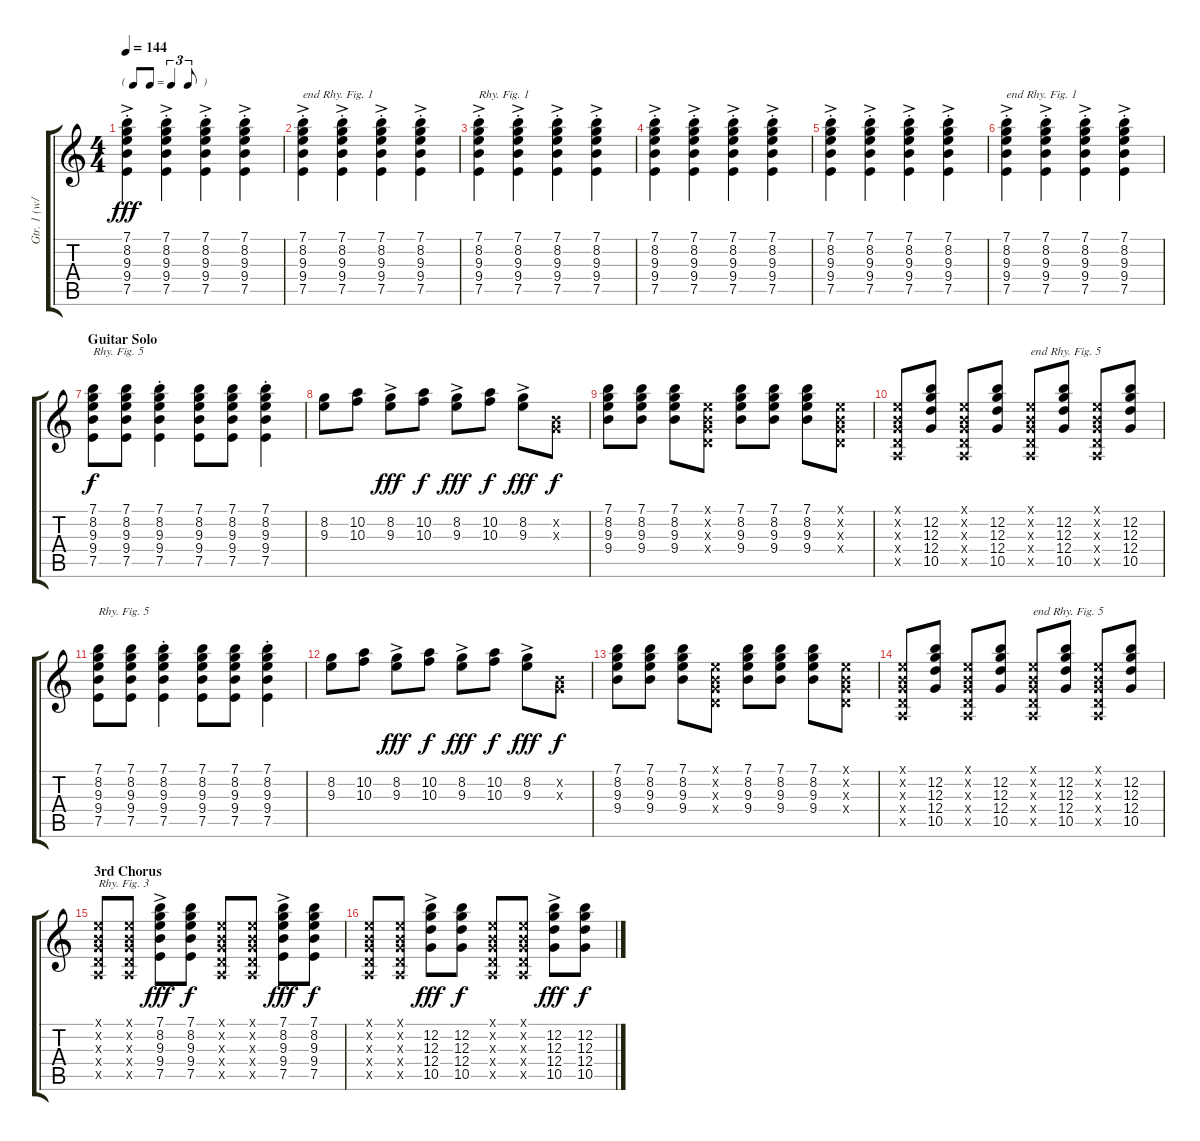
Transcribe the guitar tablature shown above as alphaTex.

\track ("Gtr. 1 (w/dist.)" "Gtr. 1 (w/") {instrument distortionguitar}
\staff {score tabs}
\tuning (E4 B3 G3 D3 A2 E2) {hide}
\ts (4 4)
\tf triplet8th
\tempo 144
\clef g2
\ks c
(7.1{ac st} 8.2{ac st} 9.3{ac st} 9.4{ac st} 7.5{ac st}).4{dy fff} (7.1{ac st} 8.2{ac st} 9.3{ac st} 9.4{ac st} 7.5{ac st}).4 (7.1{ac st} 8.2{ac st} 9.3{ac st} 9.4{ac st} 7.5{ac st}).4 (7.1{ac st} 8.2{ac st} 9.3{ac st} 9.4{ac st} 7.5{ac st}).4 |
(7.1{ac st} 8.2{ac st} 9.3{ac st} 9.4{ac st} 7.5{ac st}).4{txt "end Rhy. Fig. 1"} (7.1{ac st} 8.2{ac st} 9.3{ac st} 9.4{ac st} 7.5{ac st}).4 (7.1{ac st} 8.2{ac st} 9.3{ac st} 9.4{ac st} 7.5{ac st}).4 (7.1{ac st} 8.2{ac st} 9.3{ac st} 9.4{ac st} 7.5{ac st}).4 |
(7.1{ac st} 8.2{ac st} 9.3{ac st} 9.4{ac st} 7.5{ac st}).4{txt "Rhy. Fig. 1"} (7.1{ac st} 8.2{ac st} 9.3{ac st} 9.4{ac st} 7.5{ac st}).4 (7.1{ac st} 8.2{ac st} 9.3{ac st} 9.4{ac st} 7.5{ac st}).4 (7.1{ac st} 8.2{ac st} 9.3{ac st} 9.4{ac st} 7.5{ac st}).4 |
(7.1{ac st} 8.2{ac st} 9.3{ac st} 9.4{ac st} 7.5{ac st}).4 (7.1{ac st} 8.2{ac st} 9.3{ac st} 9.4{ac st} 7.5{ac st}).4 (7.1{ac st} 8.2{ac st} 9.3{ac st} 9.4{ac st} 7.5{ac st}).4 (7.1{ac st} 8.2{ac st} 9.3{ac st} 9.4{ac st} 7.5{ac st}).4 |
(7.1{ac st} 8.2{ac st} 9.3{ac st} 9.4{ac st} 7.5{ac st}).4 (7.1{ac st} 8.2{ac st} 9.3{ac st} 9.4{ac st} 7.5{ac st}).4 (7.1{ac st} 8.2{ac st} 9.3{ac st} 9.4{ac st} 7.5{ac st}).4 (7.1{ac st} 8.2{ac st} 9.3{ac st} 9.4{ac st} 7.5{ac st}).4 |
(7.1{ac st} 8.2{ac st} 9.3{ac st} 9.4{ac st} 7.5{ac st}).4{txt "end Rhy. Fig. 1"} (7.1{ac st} 8.2{ac st} 9.3{ac st} 9.4{ac st} 7.5{ac st}).4 (7.1{ac st} 8.2{ac st} 9.3{ac st} 9.4{ac st} 7.5{ac st}).4 (7.1{ac st} 8.2{ac st} 9.3{ac st} 9.4{ac st} 7.5{ac st}).4 |
\section ("" "Guitar Solo")
(7.1 8.2 9.3 9.4 7.5).8{txt "Rhy. Fig. 5" dy f} (7.1 8.2 9.3 9.4 7.5).8 (7.1{st} 8.2{st} 9.3{st} 9.4{st} 7.5{st}).4 (7.1 8.2 9.3 9.4 7.5).8 (7.1 8.2 9.3 9.4 7.5).8 (7.1{st} 8.2{st} 9.3{st} 9.4{st} 7.5{st}).4 |
(8.2 9.3).8 (10.2 10.3).8 (8.2{ac} 9.3{ac}).8{dy fff} (10.2 10.3).8{dy f} (8.2{ac} 9.3{ac}).8{dy fff} (10.2 10.3).8{dy f} (8.2{ac} 9.3{ac}).8{dy fff} (0.2{x} 0.3{x}).8{dy f} |
(7.1 8.2 9.3 9.4).8 (7.1 8.2 9.3 9.4).8 (7.1 8.2 9.3 9.4).8 (0.1{x} 0.2{x} 0.3{x} 0.4{x}).8 (7.1 8.2 9.3 9.4).8 (7.1 8.2 9.3 9.4).8 (7.1 8.2 9.3 9.4).8 (0.1{x} 0.2{x} 0.3{x} 0.4{x}).8 |
(0.1{x} 0.2{x} 0.3{x} 0.4{x} 0.5{x}).8 (12.2 12.3 12.4 10.5).8 (0.1{x} 0.2{x} 0.3{x} 0.4{x} 0.5{x}).8 (12.2 12.3 12.4 10.5).8 (0.1{x} 0.2{x} 0.3{x} 0.4{x} 0.5{x}).8{txt "end Rhy. Fig. 5"} (12.2 12.3 12.4 10.5).8 (0.1{x} 0.2{x} 0.3{x} 0.4{x} 0.5{x}).8 (12.2 12.3 12.4 10.5).8 |
(7.1 8.2 9.3 9.4 7.5).8{txt "Rhy. Fig. 5"} (7.1 8.2 9.3 9.4 7.5).8 (7.1{st} 8.2{st} 9.3{st} 9.4{st} 7.5{st}).4 (7.1 8.2 9.3 9.4 7.5).8 (7.1 8.2 9.3 9.4 7.5).8 (7.1{st} 8.2{st} 9.3{st} 9.4{st} 7.5{st}).4 |
(8.2 9.3).8 (10.2 10.3).8 (8.2{ac} 9.3{ac}).8{dy fff} (10.2 10.3).8{dy f} (8.2{ac} 9.3{ac}).8{dy fff} (10.2 10.3).8{dy f} (8.2{ac} 9.3{ac}).8{dy fff} (0.2{x} 0.3{x}).8{dy f} |
(7.1 8.2 9.3 9.4).8 (7.1 8.2 9.3 9.4).8 (7.1 8.2 9.3 9.4).8 (0.1{x} 0.2{x} 0.3{x} 0.4{x}).8 (7.1 8.2 9.3 9.4).8 (7.1 8.2 9.3 9.4).8 (7.1 8.2 9.3 9.4).8 (0.1{x} 0.2{x} 0.3{x} 0.4{x}).8 |
(0.1{x} 0.2{x} 0.3{x} 0.4{x} 0.5{x}).8 (12.2 12.3 12.4 10.5).8 (0.1{x} 0.2{x} 0.3{x} 0.4{x} 0.5{x}).8 (12.2 12.3 12.4 10.5).8 (0.1{x} 0.2{x} 0.3{x} 0.4{x} 0.5{x}).8{txt "end Rhy. Fig. 5"} (12.2 12.3 12.4 10.5).8 (0.1{x} 0.2{x} 0.3{x} 0.4{x} 0.5{x}).8 (12.2 12.3 12.4 10.5).8 |
\section ("" "3rd Chorus")
(0.1{x} 0.2{x} 0.3{x} 0.4{x} 0.5{x}).8{txt "Rhy. Fig. 3"} (0.1{x} 0.2{x} 0.3{x} 0.4{x} 0.5{x}).8 (7.1{ac} 8.2{ac} 9.3{ac} 9.4{ac} 7.5{ac}).8{dy fff} (7.1 8.2 9.3 9.4 7.5).8{dy f} (0.1{x} 0.2{x} 0.3{x} 0.4{x} 0.5{x}).8 (0.1{x} 0.2{x} 0.3{x} 0.4{x} 0.5{x}).8 (7.1{ac} 8.2{ac} 9.3{ac} 9.4{ac} 7.5{ac}).8{dy fff} (7.1 8.2 9.3 9.4 7.5).8{dy f} |
(0.1{x} 0.2{x} 0.3{x} 0.4{x} 0.5{x}).8 (0.1{x} 0.2{x} 0.3{x} 0.4{x} 0.5{x}).8 (12.2{ac} 12.3{ac} 12.4{ac} 10.5{ac}).8{dy fff} (12.2 12.3 12.4 10.5).8{dy f} (0.1{x} 0.2{x} 0.3{x} 0.4{x} 0.5{x}).8 (0.1{x} 0.2{x} 0.3{x} 0.4{x} 0.5{x}).8 (12.2{ac} 12.3{ac} 12.4{ac} 10.5{ac}).8{dy fff} (12.2 12.3 12.4 10.5).8{dy f}
